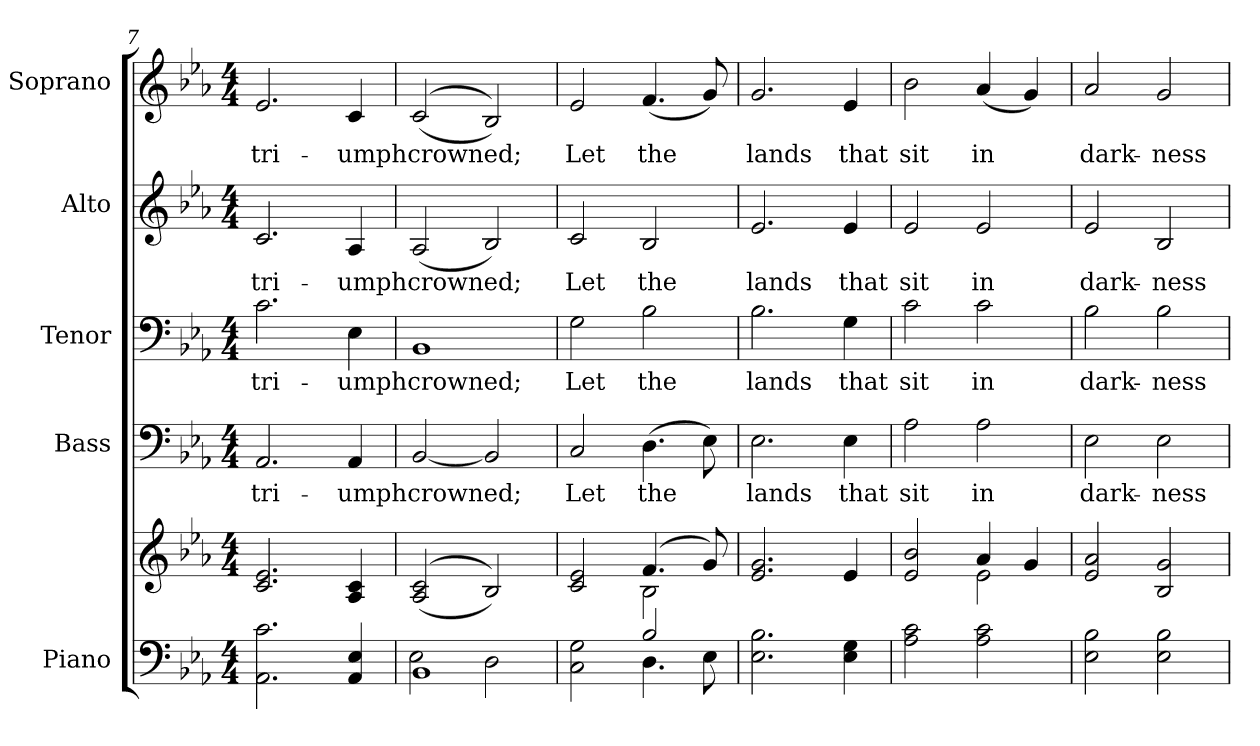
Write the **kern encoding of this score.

**kern	**kern	**kern	**text	**kern	**text	**kern	**text	**kern	**text
*part5	*part5	*part4	*part4	*part3	*part3	*part2	*part2	*part1	*part1
*staff6	*staff5	*staff4	*staff4	*staff3	*staff3	*staff2	*staff2	*staff1	*staff1
*I"Piano	*	*I"Bass	*	*I"Tenor	*	*I"Alto	*	*I"Soprano	*
*I'Pno.	*	*I'B.	*	*I'T.	*	*I'A.	*	*I'S.	*
!!LO:PB:g=z
*clefF4	*clefG2	*clefF4	*	*clefF4	*	*clefG2	*	*clefG2	*
*k[b-e-a-]	*k[b-e-a-]	*k[b-e-a-]	*	*k[b-e-a-]	*	*k[b-e-a-]	*	*k[b-e-a-]	*
*E-:	*E-:	*E-:	*	*E-:	*	*E-:	*	*E-:	*
*M4/4	*M4/4	*M4/4	*	*M4/4	*	*M4/4	*	*M4/4	*
=7	=7	=7	=7	=7	=7	=7	=7	=7	=7
!	!	!	!LO:LY:b:color=#000000	!	!	!	!	!	!
!	!	!	!	!	!LO:LY:b:color=#000000	!	!	!	!
!	!	!	!	!	!	!	!LO:LY:b:color=#000000	!	!
!	!	!	!	!	!	!	!	!	!LO:LY:b:color=#000000
2.AA-i\ 2.ci	2.ci/ 2.e-i	2.AA-i/	tri-	2.ci\	tri-	2.ci/	tri-	2.e-i/	tri-
!	!	!	!LO:LY:b:color=#000000	!	!	!	!	!	!
!	!	!	!	!	!LO:LY:b:color=#000000	!	!	!	!
!	!	!	!	!	!	!	!LO:LY:b:color=#000000	!	!
!	!	!	!	!	!	!	!	!	!LO:LY:b:color=#000000
4AA-i/ 4E-i	4A-i/ 4ci	4AA-i/	-umph	4E-i\	-umph	4A-i/	-umph	4ci/	-umph
=8	=8	=8	=8	=8	=8	=8	=8	=8	=8
*^	*	*	*	*	*	*	*	*	*
!	!	!	!	!LO:LY:b:color=#000000	!	!	!	!	!	!
!	!	!	!	!	!	!LO:LY:b:color=#000000	!	!	!	!
!	!	!	!	!	!	!	!	!LO:LY:b:color=#000000	!	!
!	!	!	!	!	!	!	!	!	!	!LO:LY:b:color=#000000
1BB-i	2E-i\	((2A-i/ 2ci	[<2BB-i/	crowned;	1BB-i	crowned;	(2A-i/	crowned;	((2ci/	crowned;
.	2Di\	2B-i/))	2BB-i/]	.	.	.	2B-i/)	.	2B-i/))	.
=9	=9	=9	=9	=9	=9	=9	=9	=9	=9	=9
*	*	*^	*	*	*	*	*	*	*	*
!	!	!	!	!	!LO:LY:b:color=#000000	!	!	!	!	!	!
!	!	!	!	!	!	!	!LO:LY:b:color=#000000	!	!	!	!
!	!	!	!	!	!	!	!	!	!LO:LY:b:color=#000000	!	!
!	!	!	!	!	!	!	!	!	!	!	!LO:LY:b:color=#000000
2Ci\ 2Gi	2ryy	2ci/ 2e-i	2ryy	2Ci/	Let	2Gi\	Let	2ci/	Let	2e-i/	Let
!	!	!	!	!	!LO:LY:b:color=#000000	!	!	!	!	!	!
!	!	!	!	!	!	!	!LO:LY:b:color=#000000	!	!	!	!
!	!	!	!	!	!	!	!	!	!LO:LY:b:color=#000000	!	!
!	!	!	!	!	!	!	!	!	!	!	!LO:LY:b:color=#000000
2B-i/	4.Di\	(4.fi/	2B-i\	(4.Di\	the	2B-i\	the	2B-i/	the	(4.fi/	the
.	8E-i\	8gi/)	.	8E-i\)	.	.	.	.	.	8gi/)	.
*v	*v	*	*	*	*	*	*	*	*	*	*
*	*v	*v	*	*	*	*	*	*	*	*
!!LO:PB:g=z
=10	=10	=10	=10	=10	=10	=10	=10	=10	=10
*^	*	*	*	*	*	*	*	*	*
!	!	!	!	!LO:LY:b:color=#000000	!	!	!	!	!	!
*v	*v	*	*	*	*	*	*	*	*	*
*^	*	*	*	*	*	*	*	*	*
!	!	!	!	!	!	!LO:LY:b:color=#000000	!	!	!	!
*v	*v	*	*	*	*	*	*	*	*	*
*^	*	*	*	*	*	*	*	*	*
!	!	!	!	!	!	!	!	!LO:LY:b:color=#000000	!	!
*v	*v	*	*	*	*	*	*	*	*	*
*^	*	*	*	*	*	*	*	*	*
!	!	!	!	!	!	!	!	!	!	!LO:LY:b:color=#000000
*v	*v	*	*	*	*	*	*	*	*	*
2.E-i\ 2.B-i	2.e-i/ 2.gi	2.E-i\	lands	2.B-i\	lands	2.e-i/	lands	2.gi/	lands
!	!	!	!LO:LY:b:color=#000000	!	!	!	!	!	!
!	!	!	!	!	!LO:LY:b:color=#000000	!	!	!	!
!	!	!	!	!	!	!	!LO:LY:b:color=#000000	!	!
!	!	!	!	!	!	!	!	!	!LO:LY:b:color=#000000
4E-i\ 4Gi	4e-i/	4E-i\	that	4Gi\	that	4e-i/	that	4e-i/	that
=11	=11	=11	=11	=11	=11	=11	=11	=11	=11
*	*^	*	*	*	*	*	*	*	*
!	!	!	!	!LO:LY:b:color=#000000	!	!	!	!	!	!
!	!	!	!	!	!	!LO:LY:b:color=#000000	!	!	!	!
!	!	!	!	!	!	!	!	!LO:LY:b:color=#000000	!	!
!	!	!	!	!	!	!	!	!	!	!LO:LY:b:color=#000000
2A-i\ 2ci	2e-i/ 2b-i	2ryy	2A-i\	sit	2ci\	sit	2e-i/	sit	2b-i\	sit
!	!	!	!	!LO:LY:b:color=#000000	!	!	!	!	!	!
!	!	!	!	!	!	!LO:LY:b:color=#000000	!	!	!	!
!	!	!	!	!	!	!	!	!LO:LY:b:color=#000000	!	!
!	!	!	!	!	!	!	!	!	!	!LO:LY:b:color=#000000
2A-i\ 2ci	4a-i/	2e-i\	2A-i\	in	2ci\	in	2e-i/	in	(4a-i/	in
.	4gi/	.	.	.	.	.	.	.	4gi/)	.
*	*v	*v	*	*	*	*	*	*	*	*
=12	=12	=12	=12	=12	=12	=12	=12	=12	=12
!	!	!	!LO:LY:b:color=#000000	!	!	!	!	!	!
!	!	!	!	!	!LO:LY:b:color=#000000	!	!	!	!
!	!	!	!	!	!	!	!LO:LY:b:color=#000000	!	!
!	!	!	!	!	!	!	!	!	!LO:LY:b:color=#000000
2E-i\ 2B-i	2e-i/ 2a-i	2E-i\	dark-	2B-i\	dark-	2e-i/	dark-	2a-i/	dark-
!	!	!	!LO:LY:b:color=#000000	!	!	!	!	!	!
!	!	!	!	!	!LO:LY:b:color=#000000	!	!	!	!
!	!	!	!	!	!	!	!LO:LY:b:color=#000000	!	!
!	!	!	!	!	!	!	!	!	!LO:LY:b:color=#000000
2E-i\ 2B-i	2B-i/ 2gi	2E-i\	-ness	2B-i\	-ness	2B-i/	-ness	2gi/	-ness
=	=	=	=	=	=	=	=	=	=
*-	*-	*-	*-	*-	*-	*-	*-	*-	*-
